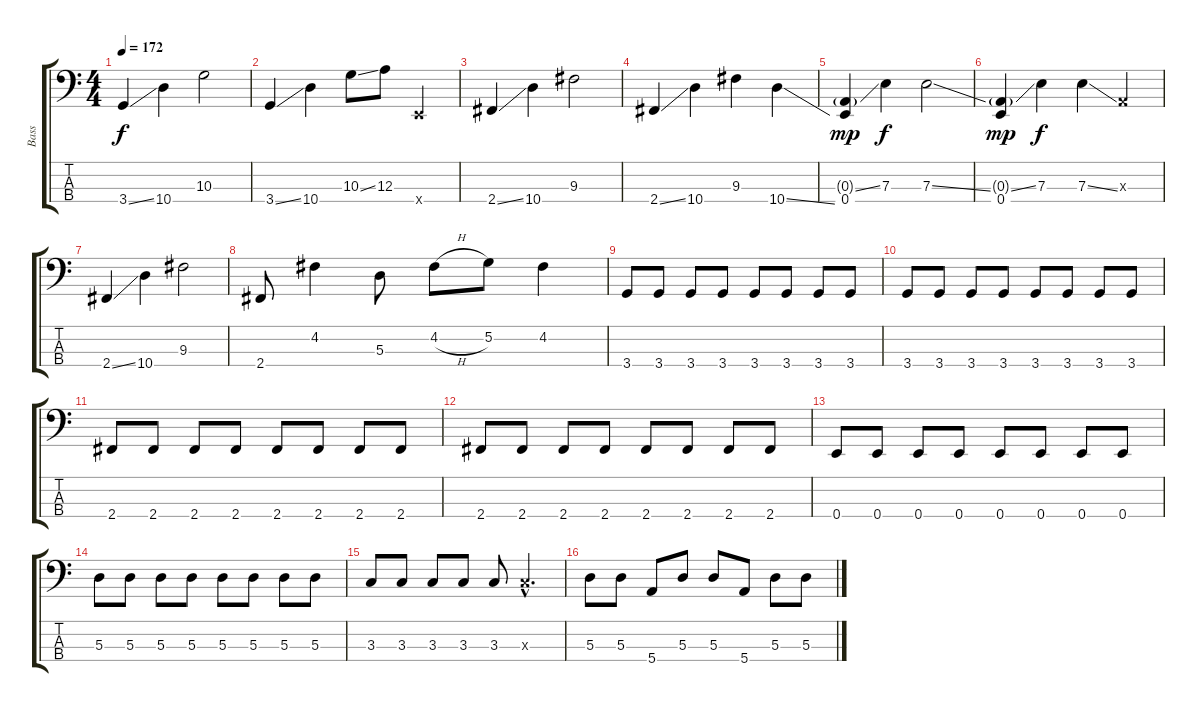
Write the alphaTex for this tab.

\track ("Bass" "Bass") {instrument electricbasspick}
\staff {score tabs}
\tuning (G2 D2 A1 E1) {hide}
\ts (4 4)
\tempo 172
\clef f4
\ks c
3.4{ss}.4{dy f} 10.4.4 10.3.2 |
3.4{ss}.4 10.4.4 10.3{ss}.8 12.3.8 0.4{x}.4 |
2.4{ss}.4 10.4.4 9.3.2 |
2.4{ss}.4 10.4.4 9.3.4 10.4{ss}.4 |
(0.3{ss g} 0.4).4{dy mp} 7.3.4{dy f} 7.3{ss}.2 |
(0.3{ss g} 0.4).4{dy mp} 7.3.4{dy f} 7.3{ss}.4 0.3{x}.4 |
2.4{ss}.4 10.4.4 9.3.2 |
2.4.8 4.2.4 5.3.8 4.2{h}.8 5.2.8 4.2.4 |
3.4.8 3.4.8 3.4.8 3.4.8 3.4.8 3.4.8 3.4.8 3.4.8 |
3.4.8 3.4.8 3.4.8 3.4.8 3.4.8 3.4.8 3.4.8 3.4.8 |
2.4.8 2.4.8 2.4.8 2.4.8 2.4.8 2.4.8 2.4.8 2.4.8 |
2.4.8 2.4.8 2.4.8 2.4.8 2.4.8 2.4.8 2.4.8 2.4.8 |
0.4.8 0.4.8 0.4.8 0.4.8 0.4.8 0.4.8 0.4.8 0.4.8 |
5.3.8 5.3.8 5.3.8 5.3.8 5.3.8 5.3.8 5.3.8 5.3.8 |
3.3.8 3.3.8 3.3.8 3.3.8 3.3.8 3.3{hac x}.4{d} |
5.3.8 5.3.8 5.4.8 5.3.8 5.3.8 5.4.8 5.3.8 5.3.8
